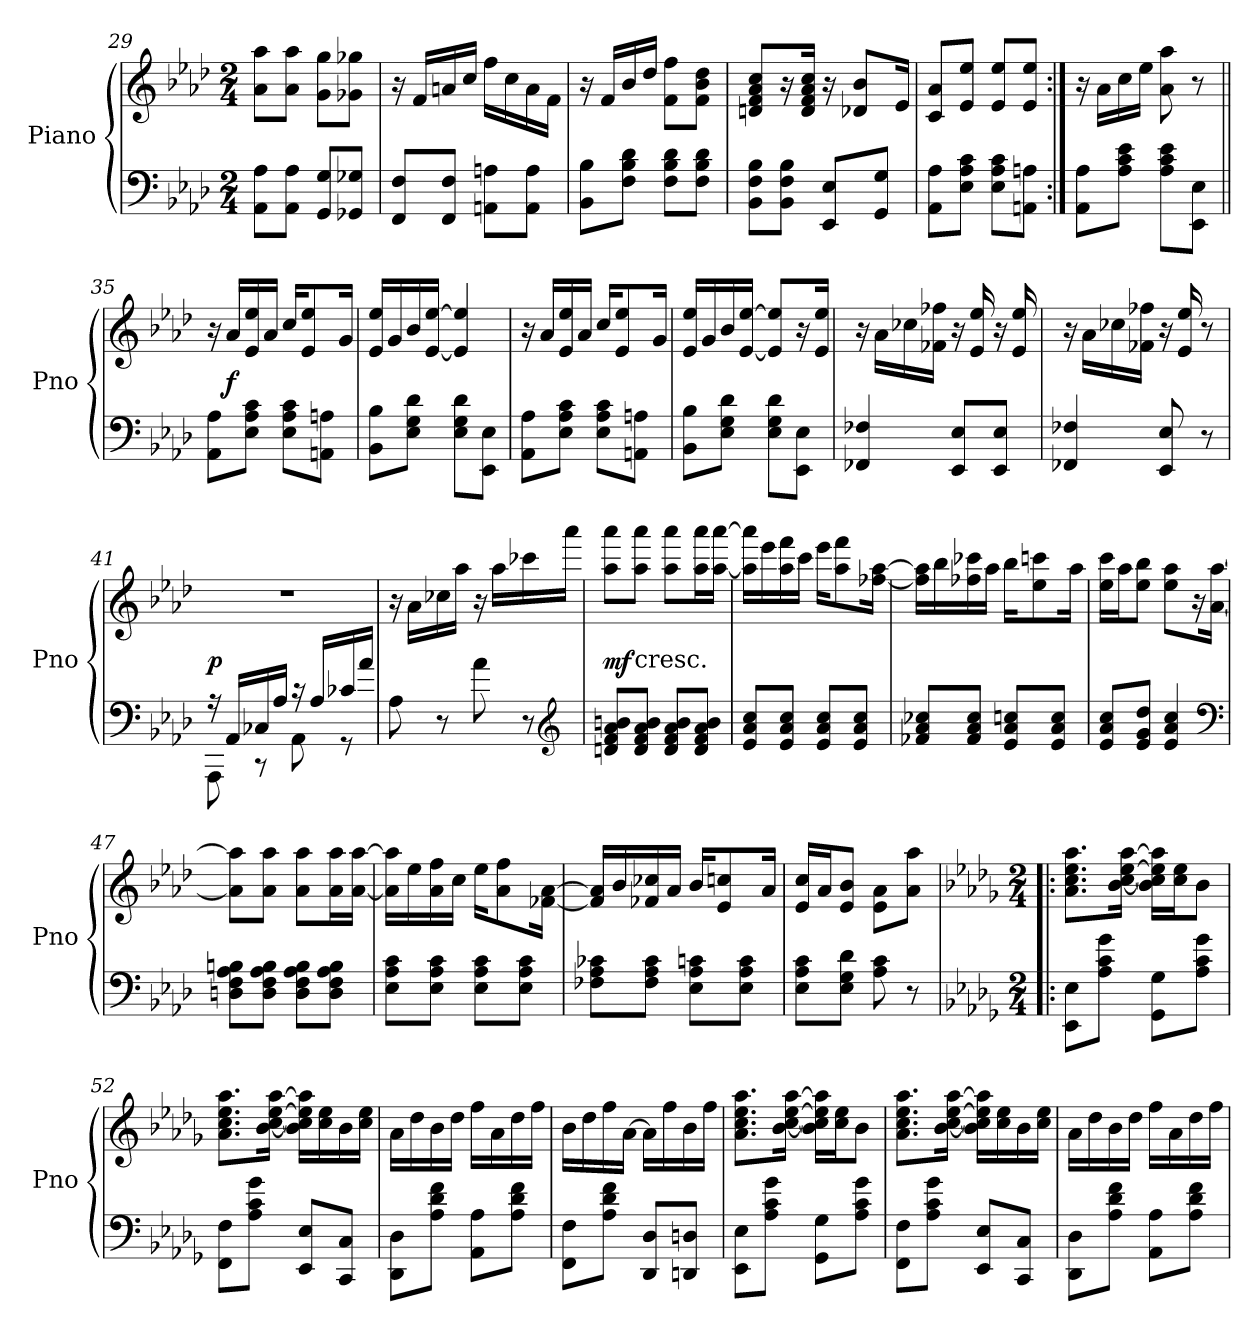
**kern	**kern	**dynam
*part1	*part1	*part1
*staff2	*staff1	*staff1/2
*I"Piano	*	*
*I'Pno	*	*
*clefF4	*clefG2	*
*k[b-e-a-d-]	*k[b-e-a-d-]	*
*M2/4	*M2/4	*
=29	=29	=29
8AA- 8A-L	8a- 8aa-L	.
8AA- 8A-J	8a- 8aa-J	.
8GG 8GL	8g 8ggL	.
8GG-X 8G-XJ	8g-X 8gg-XJ	.
=30	=30	=30
8FF 8FL	16r	.
.	16fLL	.
8FF 8FJ	16an	.
.	16ccJJ	.
8AAn 8AnL	16ffLL	.
.	16cc	.
8AA 8AJ	16a	.
.	16fJJ	.
=31	=31	=31
8BB- 8B-L	16r	.
.	16fLL	.
8F 8B- 8d-J	16b-	.
.	16dd-JJ	.
8F 8B- 8d-L	8f 8ffL	.
8F 8B- 8d-J	8f 8b- 8dd-J	.
=32	=32	=32
8BB- 8F 8B-L	8dn 8f 8a- 8ccL	.
8BB- 8F 8B-J	16r	.
.	16d 16f 16a- 16ccJk	.
8EE- 8E-L	16r	.
.	8d-X 8b-L	.
8GG 8GJ	.	.
.	16e-Jk	.
=33	=33	=33
8AA- 8A-L	8c 8a-L	.
8E- 8A- 8cJ	8e- 8ee-J	.
8E- 8A- 8cL	8e- 8ee-L	.
8AAn 8AnJ	8e- 8ee-J	.
=34:|!	=34:|!	=34:|!
8AA- 8A-L	16r	.
.	16a-LL	.
8A- 8c 8e-J	16cc	.
.	16ee-JJ	.
8A- 8c 8e-L	8a- 8aa-	.
8EE- 8E-J	8r	.
=35||	=35||	=35||
8AA- 8A-L	16r	.
.	16a-LL	f
8E- 8A- 8cJ	16e- 16ee-	.
.	16a-JJ	.
8E- 8A- 8cL	16ccKL	.
.	8e- 8ee-	.
8AAn 8AnJ	.	.
.	16gJk	.
=36	=36	=36
8BB- 8B-L	16e- 16ee-LL	.
.	16g	.
8E- 8G 8d-J	16b-	.
.	[16e- [16ee-JJ	.
8E- 8G 8d-L	4e-] 4ee-]	.
8EE- 8E-J	.	.
=37	=37	=37
8AA- 8A-L	16r	.
.	16a-LL	.
8E- 8A- 8cJ	16e- 16ee-	.
.	16a-JJ	.
8E- 8A- 8cL	16ccKL	.
.	8e- 8ee-	.
8AAn 8AnJ	.	.
.	16gJk	.
=38	=38	=38
8BB- 8B-L	16e- 16ee-LL	.
.	16g	.
8E- 8G 8d-J	16b-	.
.	[16e- [16ee-JJ	.
8E- 8G 8d-L	8e-] 8ee-]L	.
8EE- 8E-J	16r	.
.	16e- 16ee-Jk	.
=39	=39	=39
4FF-X 4F-X	16r	.
.	16a-LL	.
.	16cc-X	.
.	16f-X 16ff-XJJ	.
8EE- 8E-L	16r	.
.	16e- 16ee-	.
8EE- 8E-J	16r	.
.	16e- 16ee-	.
=40	=40	=40
4FF-X 4F-X	16r	.
.	16a-LL	.
.	16cc-X	.
.	16f-X 16ff-XJJ	.
8EE- 8E-	16r	.
.	16e- 16ee-	.
8r	8r	.
=41	=41	=41
*^	*	*
16r	8AAA-	2r	p
16AA-LL	.	.	.
16C-X	8r	.	.
16A-JJ	.	.	.
16r	8AA-	.	.
16A-LL	.	.	.
16c-X	8r	.	.
16a-JJ	.	.	.
*v	*v	*	*
=42	=42	=42
8A-	16r	.
.	16a-LL	.
8r	16cc-X	.
.	16aa-JJ	.
8a-	16r	.
.	16aa-LL	.
8r	16ccc-X	.
*clefG2	*	*
.	16aaa-JJ	.
=43	=43	=43
8dn 8f 8a- 8bnL	8aa- 8aaa-L	mf
!	!LO:TX:c:t=cresc.	!
8d 8f 8a- 8bJ	8aa- 8aaa-J	.
8d 8f 8a- 8bL	8aa- 8aaa-L	.
8d 8f 8a- 8bJ	16aa- 16aaa-L	.
.	[16aa- [16aaa-JJ	.
=44	=44	=44
8e- 8a- 8ccL	16aa-] 16aaa-]LL	.
.	16eee-	.
8e- 8a- 8ccJ	16aa- 16fff	.
.	16cccJJ	.
8e- 8a- 8ccL	16eee-KL	.
.	8aa- 8fff	.
8e- 8a- 8ccJ	.	.
.	[16ff-X [16aa-Jk	.
=45	=45	=45
8f-X 8a- 8cc-XL	16ff-] 16aa-]LL	.
.	16bb-	.
8f- 8a- 8cc-J	16ff-X 16ccc-X	.
.	16aa-JJ	.
8e- 8a- 8ccnL	16bb-KL	.
.	8ee- 8cccn	.
8e- 8a- 8ccJ	.	.
.	16aa-Jk	.
=46	=46	=46
8e- 8a- 8ccL	16ee- 16cccLL	.
.	16aa-J	.
8e- 8g 8dd-J	8ee- 8bb-J	.
4e- 4a- 4cc	8ee- 8aa-L	.
*clefF4	*	*
.	16r	.
.	[16a- [16aa-Jk	.
=47	=47	=47
8Dn 8F 8A- 8BnL	8a-] 8aa-]L	.
8D 8F 8A- 8BJ	8a- 8aa-J	.
8D 8F 8A- 8BL	8a- 8aa-L	.
8D 8F 8A- 8BJ	16a- 16aa-L	.
.	[16a- [16aa-JJ	.
=48	=48	=48
8E- 8A- 8cL	16a-] 16aa-]LL	.
.	16ee-	.
8E- 8A- 8cJ	16a- 16ff	.
.	16ccJJ	.
8E- 8A- 8cL	16ee-KL	.
.	8a- 8ff	.
8E- 8A- 8cJ	.	.
.	[16f-X [16a-Jk	.
=49	=49	=49
8F-X 8A- 8c-XL	16f-] 16a-]LL	.
.	16b-	.
8F- 8A- 8c-J	16f-X 16cc-X	.
.	16a-JJ	.
8E- 8A- 8cnL	16b-KL	.
.	8e- 8ccn	.
8E- 8A- 8cJ	.	.
.	16a-Jk	.
=50	=50	=50
8E- 8A- 8cL	16e- 16ccLL	.
.	16a-J	.
8E- 8G 8d-J	8e- 8b-J	.
8A- 8c	8e- 8a-L	.
8r	8a- 8aa-J	.
=51!|:	=51!|:	=51!|:
*k[b-e-a-d-g-]	*k[b-e-a-d-g-]	*
*M2/4	*M2/4	*
8EE- 8E-L	8.a- 8.cc 8.ee- 8.aa-L	.
8A- 8c 8g-J	.	.
.	[16b- [16cc [16ee- [16aa-Jk	.
8GG- 8G-L	16b-] 16cc] 16ee-] 16aa-]LL	.
.	16cc 16ee-J	.
8A- 8c 8g-J	8b-J	.
=52	=52	=52
8FF 8FL	8.a- 8.cc 8.ee- 8.aa-L	.
8A- 8c 8g-J	.	.
.	[16b- [16cc [16ee- [16aa-Jk	.
8EE- 8E-L	16b-] 16cc] 16ee-] 16aa-]LL	.
.	16cc 16ee-	.
8CC 8CJ	16b-	.
.	16cc 16ee-JJ	.
=53	=53	=53
8DD- 8D-L	16a-LL	.
.	16dd-	.
8A- 8d- 8fJ	16b-	.
.	16dd-JJ	.
8AA- 8A-L	16ffLL	.
.	16a-	.
8A- 8d- 8fJ	16dd-	.
.	16ffJJ	.
=54	=54	=54
8FF 8FL	16b-LL	.
.	16dd-	.
8A- 8d- 8fJ	16ff	.
.	[16a-JJ	.
8DD- 8D-L	16a-LL]	.
.	16ff	.
8DDn 8DnJ	16b-	.
.	16ffJJ	.
=55	=55	=55
8EE- 8E-L	8.a- 8.cc 8.ee- 8.aa-L	.
8A- 8c 8g-J	.	.
.	[16b- [16cc [16ee- [16aa-Jk	.
8GG- 8G-L	16b-] 16cc] 16ee-] 16aa-]LL	.
.	16cc 16ee-J	.
8A- 8c 8g-J	8b-J	.
=56	=56	=56
8FF 8FL	8.a- 8.cc 8.ee- 8.aa-L	.
8A- 8c 8g-J	.	.
.	[16b- [16cc [16ee- [16aa-Jk	.
8EE- 8E-L	16b-] 16cc] 16ee-] 16aa-]LL	.
.	16cc 16ee-	.
8CC 8CJ	16b-	.
.	16cc 16ee-JJ	.
=57	=57	=57
8DD- 8D-L	16a-LL	.
.	16dd-	.
8A- 8d- 8fJ	16b-	.
.	16dd-JJ	.
8AA- 8A-L	16ffLL	.
.	16a-	.
8A- 8d- 8fJ	16dd-	.
.	16ffJJ	.
=	=	=
*-	*-	*-
